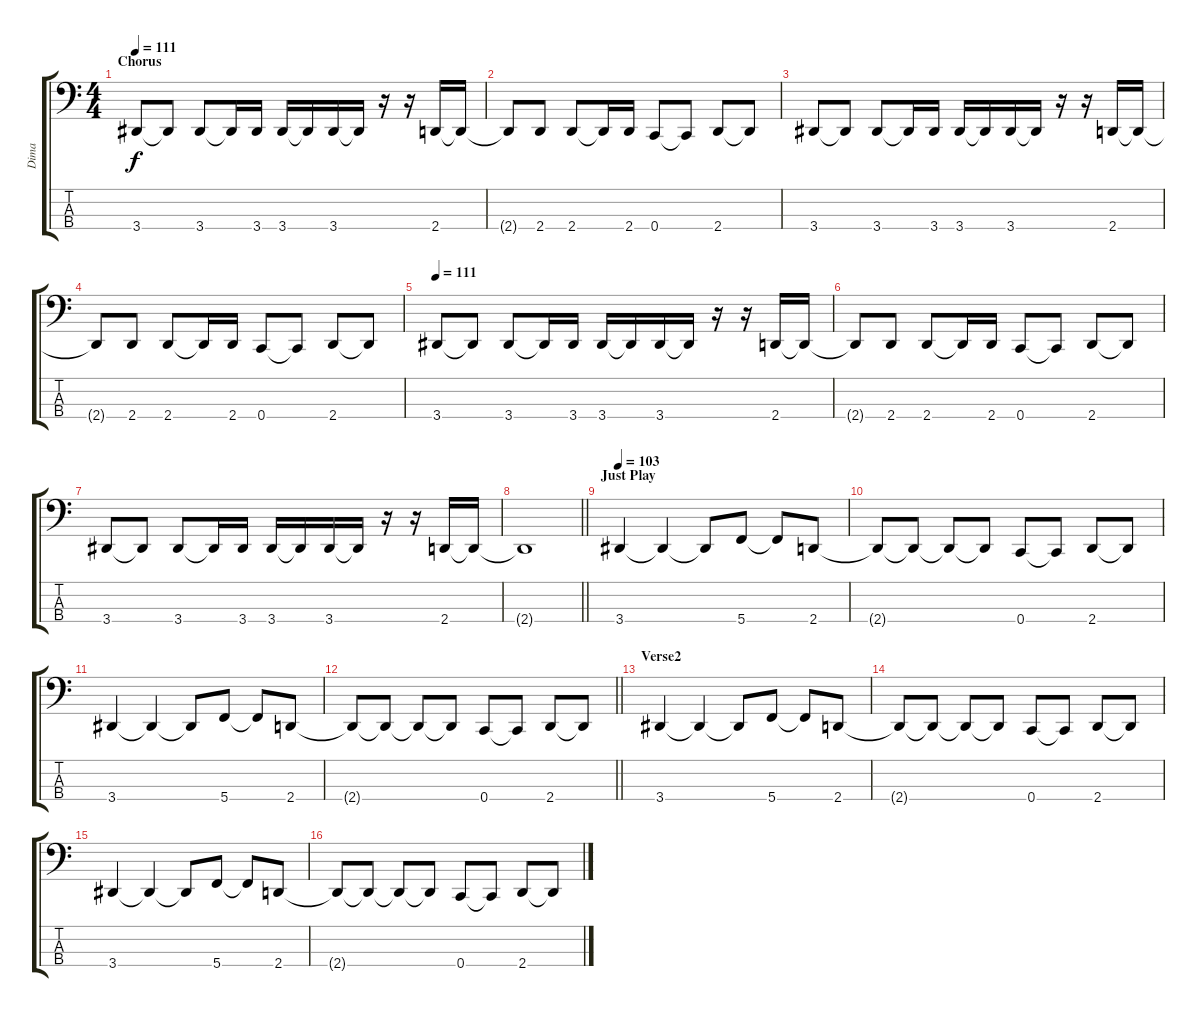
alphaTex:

\track ("Dima" "Dima") {instrument electricbassfinger}
\staff {score tabs}
\tuning (Eb2 Bb1 F1 C1) {hide}
\ts (4 4)
\section ("" "Chorus")
\tempo 111
\clef f4
\ks c
3.4.8{dy f volume 16} 3.4{t}.8 3.4.8 3.4{t}.16 3.4.16 3.4.16 3.4{t}.16 3.4.16 3.4{t}.16 r.16 r.16 2.4.16 2.4{t}.16 |
2.4{t}.8 2.4.8 2.4.8 2.4{t}.16 2.4.16 0.4.8 0.4{t}.8 2.4.8 2.4{t}.8 |
3.4.8 3.4{t}.8 3.4.8 3.4{t}.16 3.4.16 3.4.16 3.4{t}.16 3.4.16 3.4{t}.16 r.16 r.16 2.4.16 2.4{t}.16 |
2.4{t}.8 2.4.8 2.4.8 2.4{t}.16 2.4.16 0.4.8 0.4{t}.8 2.4.8 2.4{t}.8 |
\tempo 111
3.4.8 3.4{t}.8 3.4.8 3.4{t}.16 3.4.16 3.4.16 3.4{t}.16 3.4.16 3.4{t}.16 r.16 r.16 2.4.16 2.4{t}.16 |
2.4{t}.8 2.4.8 2.4.8 2.4{t}.16 2.4.16 0.4.8 0.4{t}.8 2.4.8 2.4{t}.8 |
3.4.8 3.4{t}.8 3.4.8 3.4{t}.16 3.4.16 3.4.16 3.4{t}.16 3.4.16 3.4{t}.16 r.16 r.16 2.4.16{volume 7} 2.4{t}.16 |
\barLineRight lightlight
2.4{t}.1 |
\section ("" "Just Play")
\tempo 103
3.4.4{volume 16} 3.4{t}.4 3.4{t}.8 5.4.8 5.4{t}.8 2.4.8 |
2.4{t}.8 2.4{t}.8 2.4{t}.8 2.4{t}.8 0.4.8 0.4{t}.8 2.4.8 2.4{t}.8 |
3.4.4 3.4{t}.4 3.4{t}.8 5.4.8 5.4{t}.8 2.4.8 |
\barLineRight lightlight
2.4{t}.8 2.4{t}.8 2.4{t}.8 2.4{t}.8 0.4.8 0.4{t}.8 2.4.8 2.4{t}.8 |
\section ("" "Verse2")
3.4.4 3.4{t}.4 3.4{t}.8 5.4.8 5.4{t}.8 2.4.8 |
2.4{t}.8 2.4{t}.8 2.4{t}.8 2.4{t}.8 0.4.8 0.4{t}.8 2.4.8 2.4{t}.8 |
3.4.4 3.4{t}.4 3.4{t}.8 5.4.8 5.4{t}.8 2.4.8 |
2.4{t}.8 2.4{t}.8 2.4{t}.8 2.4{t}.8 0.4.8 0.4{t}.8 2.4.8 2.4{t}.8
